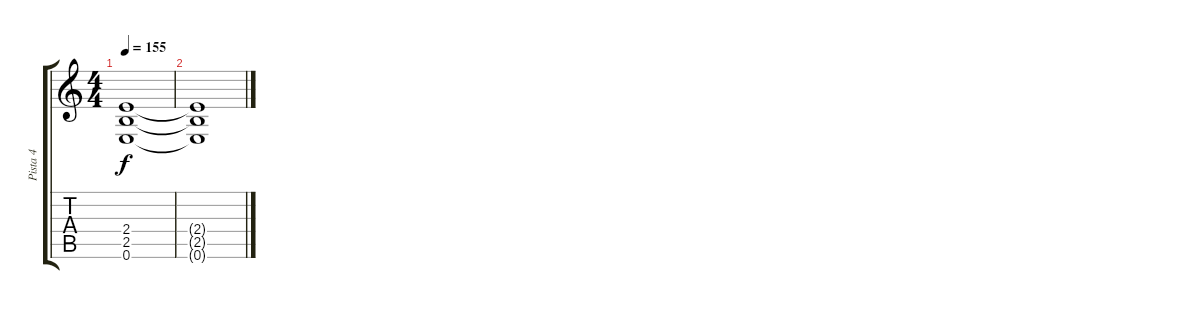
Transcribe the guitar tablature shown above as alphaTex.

\track ("Pista 4" "Pista 4") {instrument overdrivenguitar}
\staff {score tabs}
\tuning (E4 B3 G3 D3 A2 E2) {hide}
\ts (4 4)
\tempo 155
\clef g2
\ks c
(2.4{t} 2.5{t} 0.6{t}).1{dy f} |
(2.4{t} 2.5{t} 0.6{t}).1
